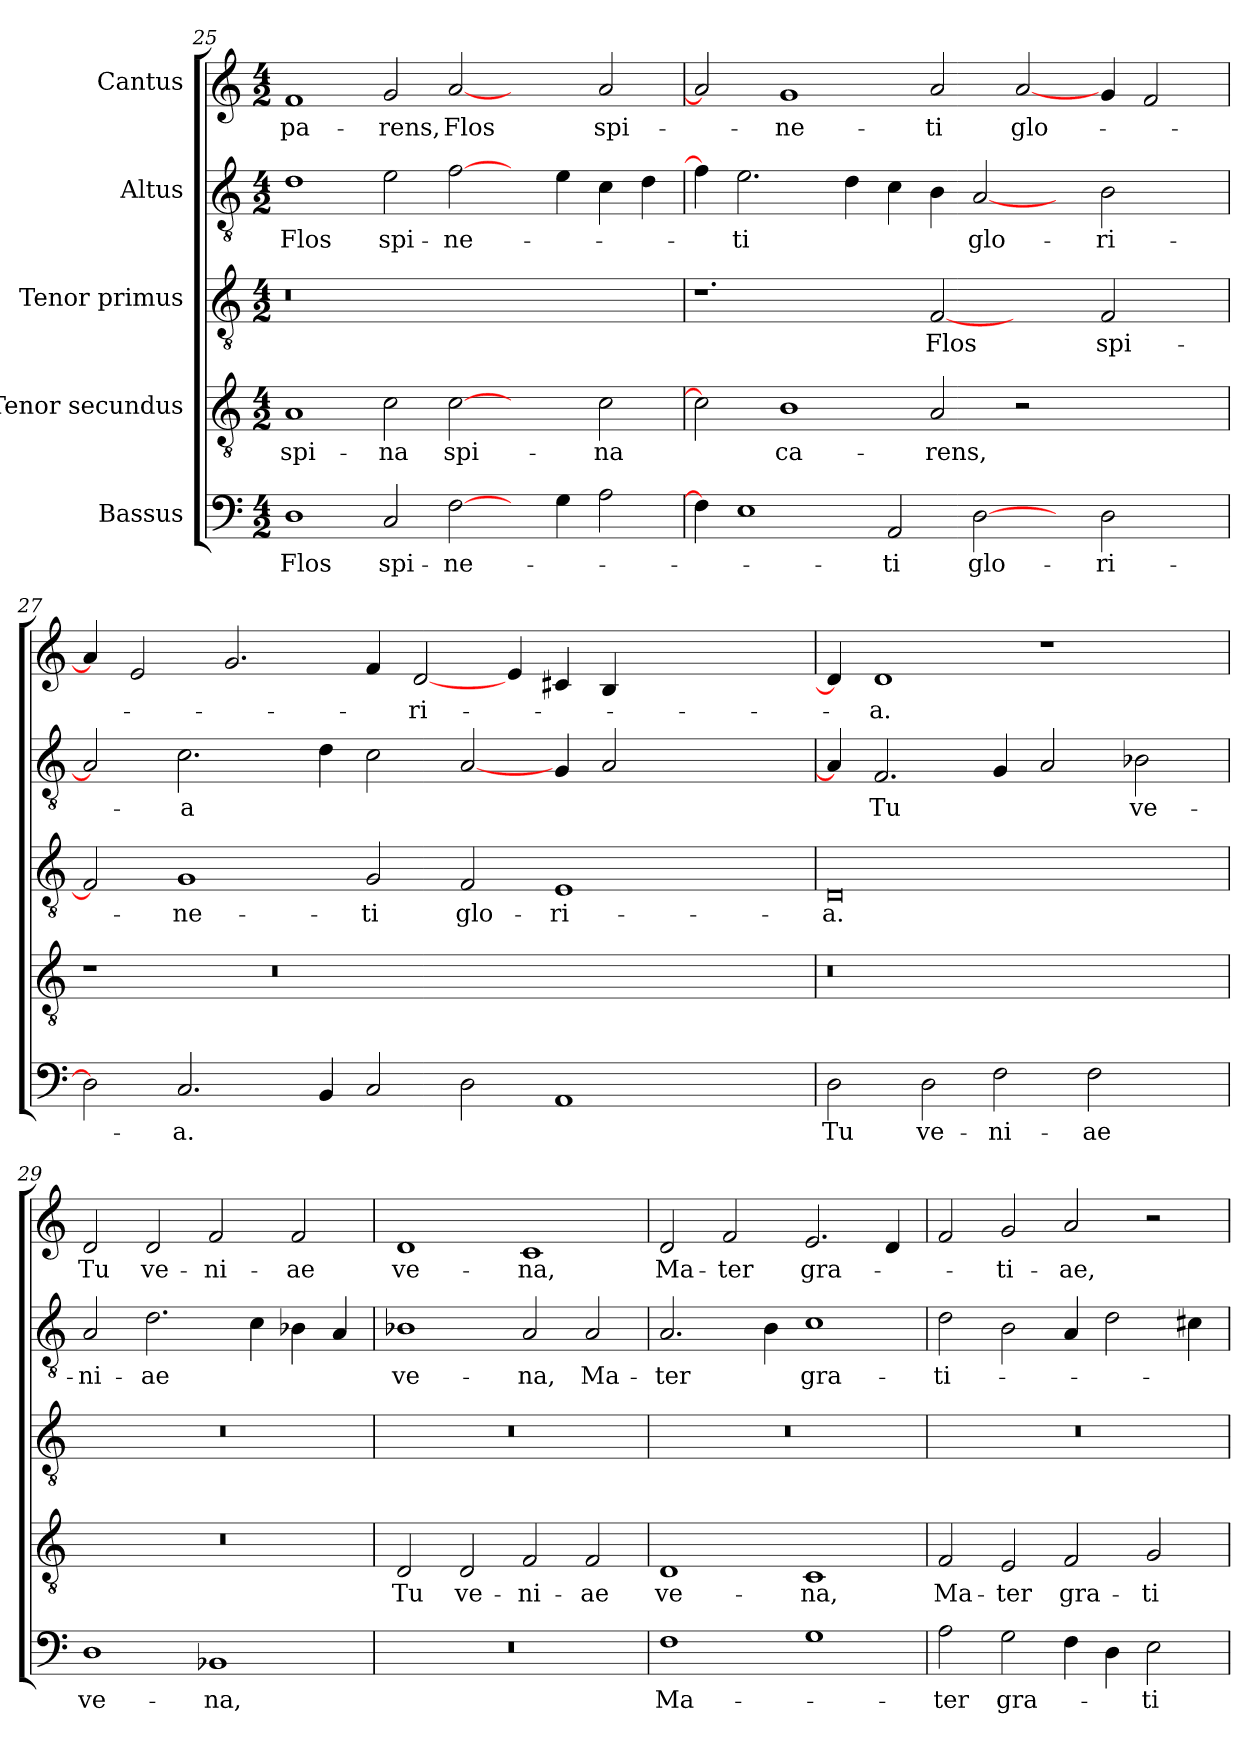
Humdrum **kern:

**kern	**text	**kern	**text	**kern	**text	**kern	**text	**kern	**text
*part5	*part5	*part4	*part4	*part3	*part3	*part2	*part2	*part1	*part1
*staff5	*staff5	*staff4	*staff4	*staff3	*staff3	*staff2	*staff2	*staff1	*staff1
*I"Bassus	*	*I"Tenor secundus	*	*I"Tenor primus	*	*I"Altus	*	*I"Cantus	*
*clefF4	*	*clefGv2	*	*clefGv2	*	*clefGv2	*	*clefG2	*
*k[]	*	*k[]	*	*k[]	*	*k[]	*	*k[]	*
*C:	*	*C:	*	*C:	*	*C:	*	*C:	*
*M4/2	*	*M4/2	*	*M4/2	*	*M4/2	*	*M4/2	*
=25	=25	=25	=25	=25	=25	=25	=25	=25	=25
!	!LO:LY:i	!	!	!	!	!	!LO:LY:i	!	!
1D\	Flos	1A/	spi-	0r	.	1d\	Flos	1f/	pa-
!	!LO:LY:i	!	!	!	!	!	!LO:LY:i	!	!
2C/	spi-	2c\	-na	.	.	2e\	spi-	2g/	-rens,
!	!LO:LY:i	!	!	!	!	!	!LO:LY:i	!	!
[2F\	-ne-	[2c\	spi-	.	.	[2f\	-ne-	[2a/	Flos
4ryy	.	2ryy	.	1ryy	.	4ryy	.	2ryy	.
4G\	.	.	.	.	.	4e\	.	.	.
2A\	.	2c\	-na	.	.	4c\	.	2a/	spi-
.	.	.	.	.	.	4d\	.	.	.
=26	=26	=26	=26	=26	=26	=26	=26	=26	=26
4F\]	.	2c\]	.	1.r	.	4f\]	.	2a/]	.
!	!	!	!	!	!	!	!LO:LY:i	!	!
1E\	.	.	.	.	.	2.e\	-ti	.	.
.	.	1B\	ca-	.	.	.	.	1g/	-ne-
.	.	.	.	.	.	4d\	.	.	.
!	!LO:LY:i	!	!	!	!	!	!	!	!
2AA/	-ti	.	.	.	.	4c\	.	.	.
.	.	2A/	-rens,	[2F/	Flos	4B\	.	2a/	-ti
!	!LO:LY:i	!	!	!	!	!	!LO:LY:i	!	!
[2D\	glo-	.	.	.	.	[2A/	glo-	.	.
.	.	2r	.	2ryy	.	.	.	[2a/	glo-
4ryy	.	.	.	.	.	4ryy	.	.	.
!	!LO:LY:i	!	!	!	!	!	!LO:LY:i	!	!
2D\	-ri-	2.ryy	.	2F/	spi-	2B\	-ri-	4g/	.
.	.	.	.	.	.	.	.	2f/	.
4ryy	.	.	.	4ryy	.	4ryy	.	.	.
=27	=27	=27	=27	=27	=27	=27	=27	=27	=27
2D\]	.	1r	.	2F/]	.	2A/]	.	4a/]	.
.	.	.	.	.	.	.	.	2e/	.
!	!LO:LY:i	!	!	!	!	!	!LO:LY:i	!	!
2.C/	-a.	.	.	1G/	-ne-	2.c\	-a	.	.
.	.	.	.	.	.	.	.	2.g/	.
.	.	0r	.	.	.	.	.	.	.
4BB/	.	.	.	.	.	4d\	.	.	.
2C/	.	.	.	2G/	-ti	2c\	.	4f/	.
.	.	.	.	.	.	.	.	[2d/	-ri-
2D\	.	.	.	2F/	glo-	[2A/	.	.	.
.	.	.	.	.	.	.	.	4e/	.
1AA/	.	.	.	1E/	-ri-	4G/	.	4c#X/	.
.	.	.	.	.	.	2A/	.	4B/	.
.	.	1ryy	.	.	.	.	.	1ryy	.
.	.	.	.	.	.	2.ryy	.	.	.
2ryy	.	.	.	2ryy	.	.	.	.	.
!!LO:PB:g=z
=28	=28	=28	=28	=28	=28	=28	=28	=28	=28
2D\	Tu	0r	.	0D/	-a.	4A/]	.	4d/]	.
.	.	.	.	.	.	2.F/	Tu	1d/	-a.
2D\	ve-	.	.	.	.	.	.	.	.
2F\	-ni-	.	.	.	.	4G/	.	.	.
.	.	.	.	.	.	2A/	.	1r	.
2F\	-ae	.	.	.	.	.	.	.	.
.	.	.	.	.	.	2B-X\	ve-	.	.
4ryy	.	4ryy	.	4ryy	.	.	.	.	.
=29	=29	=29	=29	=29	=29	=29	=29	=29	=29
1D\	ve-	0r	.	0r	.	2A/	-ni-	2d/	Tu
.	.	.	.	.	.	2.d\	-ae	2d/	ve-
1BB-X/	-na,	.	.	.	.	.	.	2f/	-ni-
.	.	.	.	.	.	4c\	.	.	.
.	.	.	.	.	.	4B-X\	.	2f/	-ae
.	.	.	.	.	.	4A/	.	.	.
=30	=30	=30	=30	=30	=30	=30	=30	=30	=30
0r	.	2D/	Tu	0r	.	1B-X\	ve-	1d/	ve-
.	.	2D/	ve-	.	.	.	.	.	.
.	.	2F/	-ni-	.	.	2A/	-na,	1c/	-na,
.	.	2F/	-ae	.	.	2A/	Ma-	.	.
=31	=31	=31	=31	=31	=31	=31	=31	=31	=31
1F\	Ma-	1D/	ve-	0r	.	2.A/	-ter	2d/	Ma-
.	.	.	.	.	.	.	.	2f/	-ter
.	.	.	.	.	.	4B\	.	.	.
1G\	.	1C/	-na,	.	.	1c\	gra-	2.e/	gra-
.	.	.	.	.	.	.	.	4d/	.
=32	=32	=32	=32	=32	=32	=32	=32	=32	=32
2A\	-ter	2F/	Ma-	0r	.	2d\	-ti-	2f/	.
2G\	gra-	2E/	-ter	.	.	2B\	.	2g/	-ti-
4F\	.	2F/	gra-	.	.	4A/	.	2a/	-ae,
4D\	.	.	.	.	.	2d\	.	.	.
2E\	-ti-	2G/	-ti-	.	.	.	.	2r	.
.	.	.	.	.	.	4c#X\	.	.	.
=	=	=	=	=	=	=	=	=	=
*-	*-	*-	*-	*-	*-	*-	*-	*-	*-
